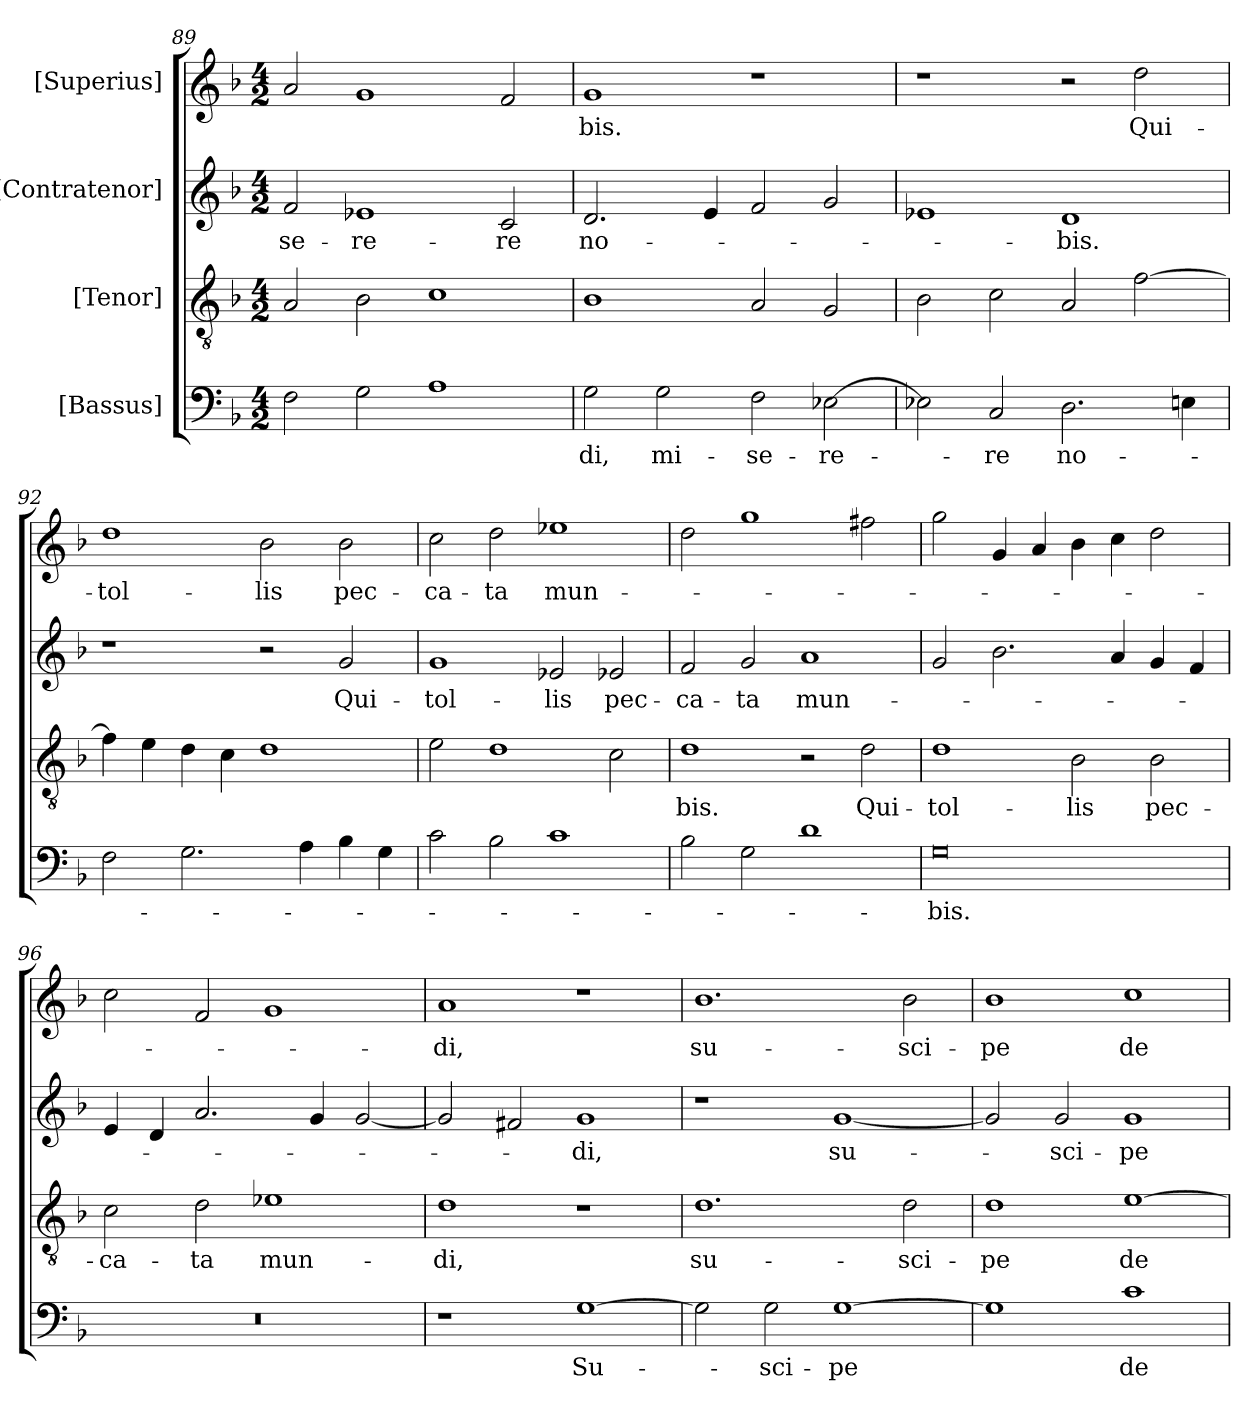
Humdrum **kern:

**kern	**text	**kern	**text	**kern	**text	**kern	**text
*part4	*part4	*part3	*part3	*part2	*part2	*part1	*part1
*staff4	*staff4	*staff3	*staff3	*staff2	*staff2	*staff1	*staff1
*I"[Bassus]	*	*I"[Tenor]	*	*I"[Contratenor]	*	*I"[Superius]	*
*clefF4	*	*clefGv2	*	*clefG2	*	*clefG2	*
*k[b-]	*	*k[b-]	*	*k[b-]	*	*k[b-]	*
*M4/2	*	*M4/2	*	*M4/2	*	*M4/2	*
=89	=89	=89	=89	=89	=89	=89	=89
2F\	.	2A/	.	2f/	-se-	2a/	.
2G\	.	2B-\	.	1e-X/	-re-	1g/	.
1A\	.	1c\	.	.	.	.	.
.	.	.	.	2c/	-re	2f/	.
=90	=90	=90	=90	=90	=90	=90	=90
2G\	-di,	1B-\	.	2.d/	no-	1g/	-bis.
2G\	mi-	.	.	.	.	.	.
.	.	.	.	4e/	.	.	.
2F\	-se-	2A/	.	2f/	.	1r	.
[2E-X\	-re-	2G/	.	2g/	.	.	.
=91	=91	=91	=91	=91	=91	=91	=91
2E-X\]	.	2B-\	.	1e-X/	.	1r	.
2C/	-re	2c\	.	.	.	.	.
2.D\	no-	2A/	.	1d/	-bis.	2r	.
.	.	[2f\	.	.	.	2dd\	Qui-
4En\	.	.	.	.	.	.	.
=92	=92	=92	=92	=92	=92	=92	=92
2F\	.	4f\]	.	1r	.	1dd\	tol-
.	.	4e\	.	.	.	.	.
2.G\	.	4d\	.	.	.	.	.
.	.	4c\	.	.	.	.	.
.	.	1d\	.	2r	.	2b-\	-lis
4A\	.	.	.	.	.	.	.
4B-\	.	.	.	2g/	Qui-	2b-\	pec-
4G\	.	.	.	.	.	.	.
=93	=93	=93	=93	=93	=93	=93	=93
2c\	.	2e\	.	1g/	tol-	2cc\	-ca-
2B-\	.	1d\	.	.	.	2dd\	-ta
1c\	.	.	.	2e-X/	-lis	1ee-X\	mun-
.	.	2c\	.	2e-X/	pec-	.	.
=94	=94	=94	=94	=94	=94	=94	=94
2B-\	.	1d\	-bis.	2f/	-ca-	2dd\	.
2G\	.	.	.	2g/	-ta	1gg\	.
1d\	.	2r	.	1a/	mun-	.	.
.	.	2d\	Qui-	.	.	2ff#X\	.
=95	=95	=95	=95	=95	=95	=95	=95
0G\	-bis.	1d\	tol-	2g/	.	2gg\	.
.	.	.	.	2.b-\	.	4g/	.
.	.	.	.	.	.	4a/	.
.	.	2B-\	-lis	.	.	4b-\	.
.	.	.	.	4a/	.	4cc\	.
.	.	2B-\	pec-	4g/	.	2dd\	.
.	.	.	.	4f/	.	.	.
=96	=96	=96	=96	=96	=96	=96	=96
0r	.	2c\	-ca-	4e/	.	2cc\	.
.	.	.	.	4d/	.	.	.
.	.	2d\	-ta	2.a/	.	2f/	.
.	.	1e-X\	mun-	.	.	1g/	.
.	.	.	.	4g/	.	.	.
.	.	.	.	[2g/	.	.	.
=97	=97	=97	=97	=97	=97	=97	=97
1r	.	1d\	-di,	2g/]	.	1a/	-di,
.	.	.	.	2f#X/	.	.	.
[1G\	Su-	1r	.	1g/	-di,	1r	.
=98	=98	=98	=98	=98	=98	=98	=98
2G\]	.	1.d\	su-	1r	.	1.b-\	su-
2G\	-sci-	.	.	.	.	.	.
[1G\	-pe	.	.	[1g/	su-	.	.
.	.	2d\	-sci-	.	.	2b-\	-sci-
=99	=99	=99	=99	=99	=99	=99	=99
1G\]	.	1d\	-pe	2g/]	.	1b-\	-pe
.	.	.	.	2g/	-sci-	.	.
1c\	de-	[1e\	de-	1g/	-pe	1cc\	de-
=	=	=	=	=	=	=	=
*-	*-	*-	*-	*-	*-	*-	*-
